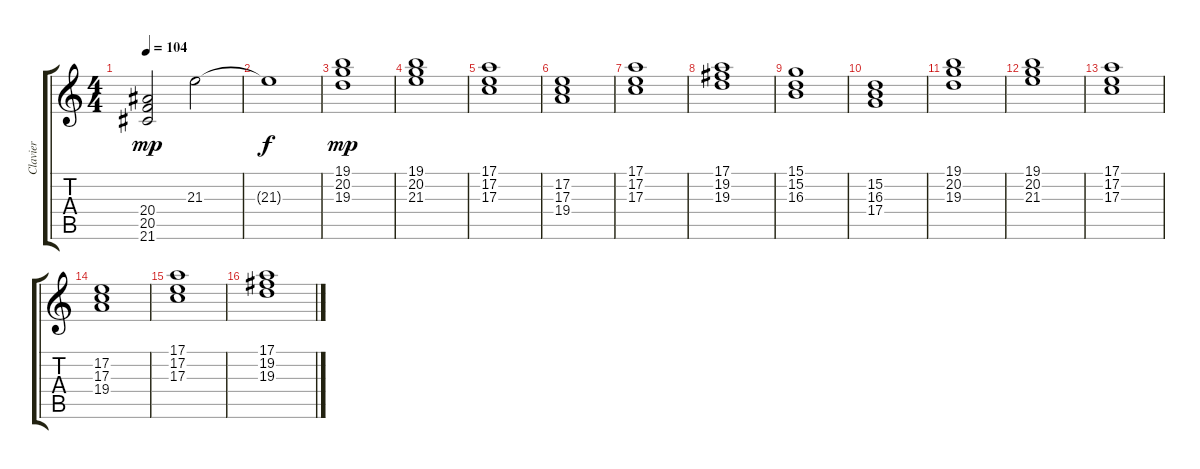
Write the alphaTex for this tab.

\track ("Clavier" "Clavier") {instrument percussiveorgan}
\staff {score tabs}
\tuning (E4 B3 G3 D3 A2 E2) {hide}
\ts (4 4)
\tempo 104
\clef g2
\ks c
(20.4 20.5 21.6).2{dy mp} 21.3.2 |
21.3{t}.1{dy f} |
(19.1 20.2 19.3).1{dy mp} |
(19.1 20.2 21.3).1 |
(17.1 17.2 17.3).1 |
(17.2 17.3 19.4).1 |
(17.1 17.2 17.3).1 |
(17.1 19.2 19.3).1 |
(15.1 15.2 16.3).1 |
(15.2 16.3 17.4).1 |
(19.1 20.2 19.3).1 |
(19.1 20.2 21.3).1 |
(17.1 17.2 17.3).1 |
(17.2 17.3 19.4).1 |
(17.1 17.2 17.3).1 |
(17.1 19.2 19.3).1
